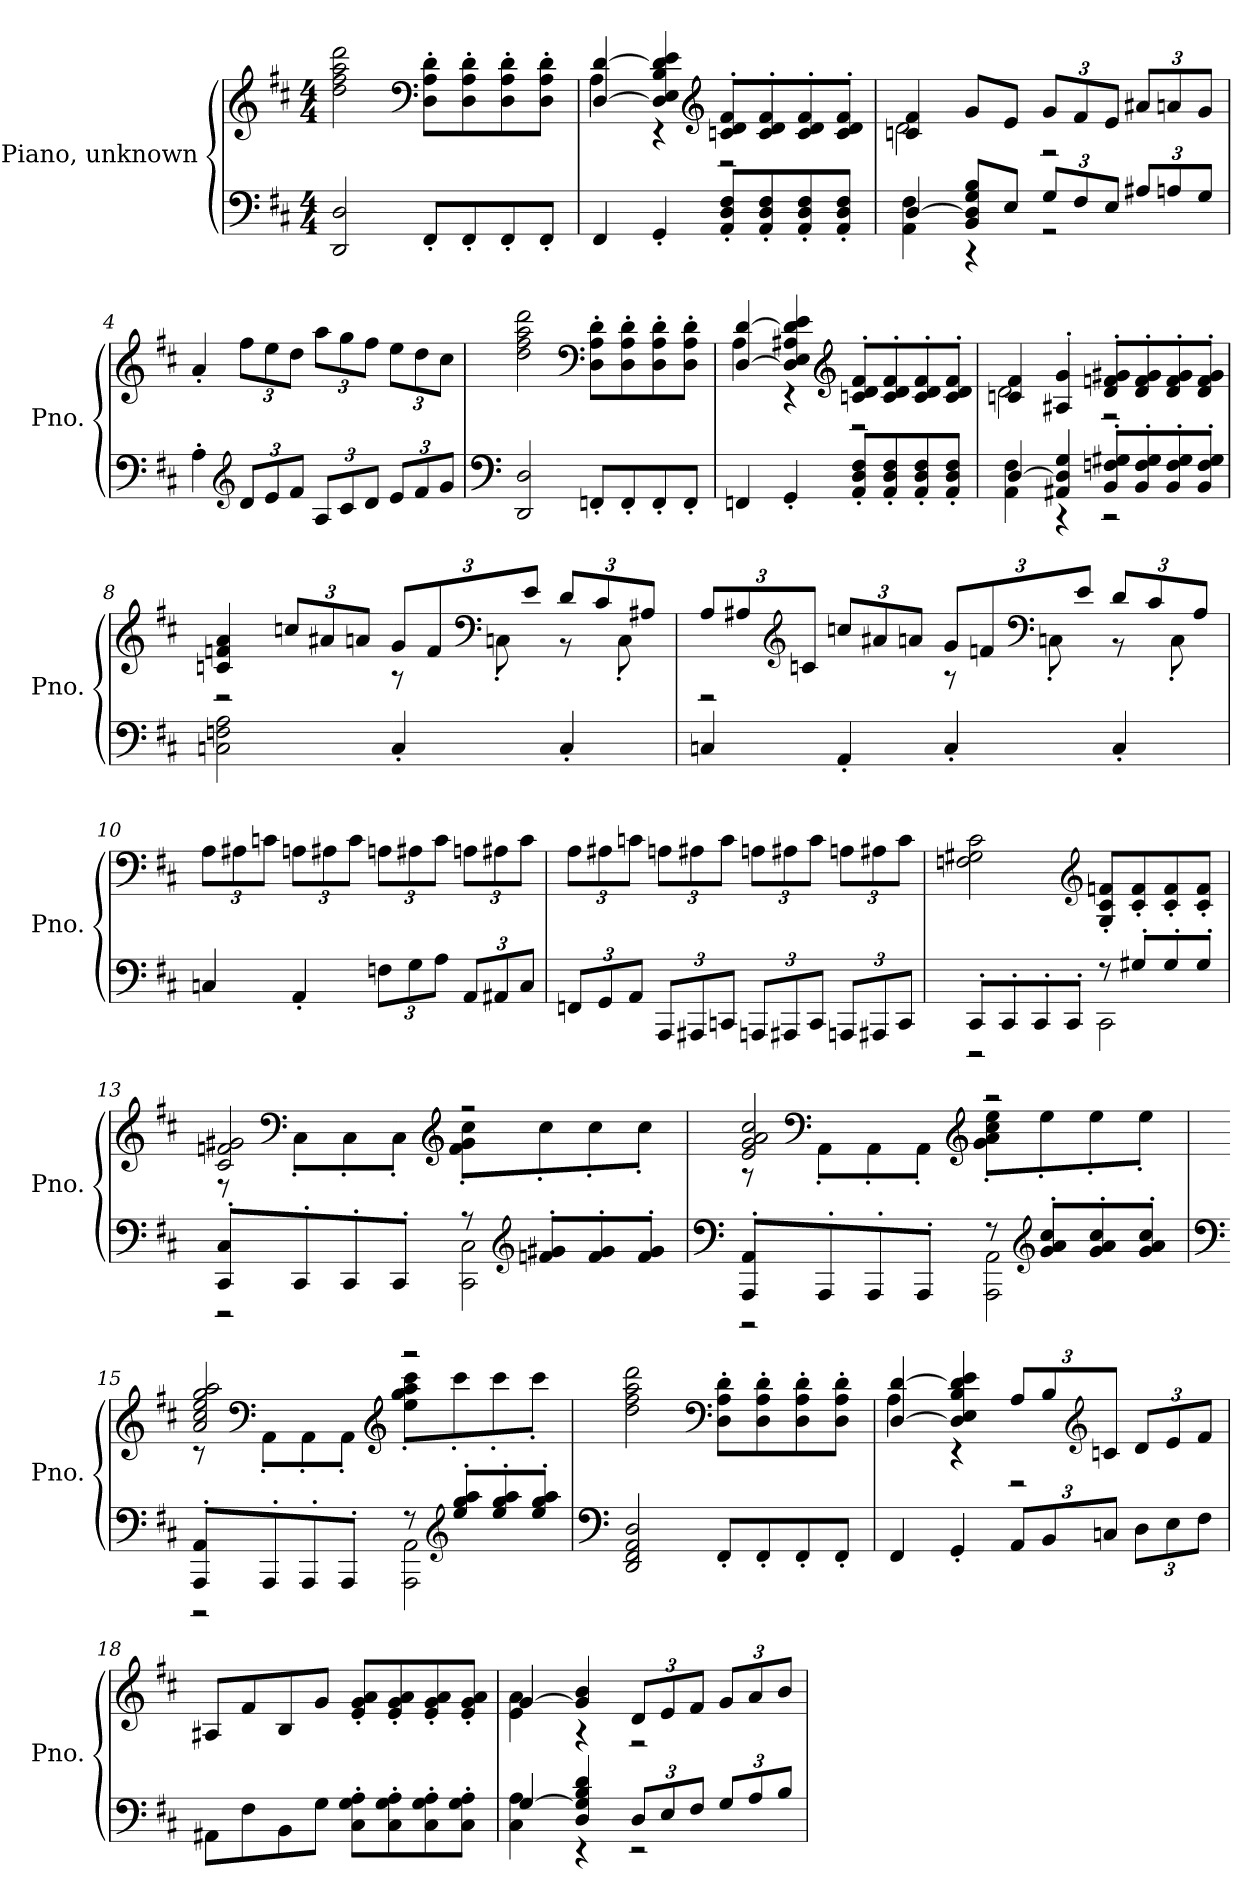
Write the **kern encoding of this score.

**kern	**kern
*part1	*part1
*staff2	*staff1
*I"Piano, unknown	*
*I'Pno.	*
*clefF4	*clefG2
*k[f#c#]	*k[f#c#]
*M4/4	*M4/4
*MM120	*MM120
=1	=1
2DD/ 2D/	2dd\ 2ff#\ 2aa\ 2ddd\
*	*clefF4
8FF#'/L	8D\' 8A\' 8d\'L
8FF#'/	8D\' 8A\' 8d\'
8FF#'/	8D\' 8A\' 8d\'
8FF#'/J	8D\' 8A\' 8d\'J
=2	=2
*	*^
4FF#/	[4D/ [4d/	4A\
4GG'/	4D/] 4E/ 4B/ 4d/] 4e/	4r
*	*clefG2	*
8AA/' 8D/' 8F#/'L	8cn/' 8d/' 8f#/'L	2r
8AA/' 8D/' 8F#/'	8c/' 8d/' 8f#/'	.
8AA/' 8D/' 8F#/'	8c/' 8d/' 8f#/'	.
8AA/' 8D/' 8F#/'J	8c/' 8d/' 8f#/'J	.
=3	=3	=3
*^	*	*
[4D/	4AA\ 4F#\	4cn/ 4f#/	2d\
8BB/ 8D/] 8G/ 8B/L	4r	8g/L	.
8E/J	.	8e/J	.
*Xbrackettup	*	*Xbrackettup	*
12G/L	2r	12g/L	2r
12F#/	.	12f#/	.
12E/J	.	12e/J	.
12A#X/L	.	12a#X/L	.
12An/	.	12an/	.
12G/J	.	12g/J	.
*v	*v	*	*
*	*v	*v
!!LO:LB:g=z
=4	=4
4A'\	4a'/
*clefG2	*
12d/L	12ff#\L
12e/	12ee\
12f#/J	12dd\J
12A/L	12aa\L
12c#/	12gg\
12d/J	12ff#\J
12e/L	12ee\L
12f#/	12dd\
12g/J	12cc#\J
=5	=5
*clefF4	*
2DD/ 2D/	2dd\ 2ff#\ 2aa\ 2ddd\
*	*clefF4
8FFn'/L	8D\' 8A\' 8d\'L
8FF'/	8D\' 8A\' 8d\'
8FF'/	8D\' 8A\' 8d\'
8FF'/J	8D\' 8A\' 8d\'J
=6	=6
*	*^
4FFn/	[4D/ [4d/	4A\
4GG'/	4D/] 4E/ 4A#X/ 4d/] 4e/	4r
*	*clefG2	*
8AA/' 8D/' 8F#/'L	8cn/' 8d/' 8f#/'L	2r
8AA/' 8D/' 8F#/'	8c/' 8d/' 8f#/'	.
8AA/' 8D/' 8F#/'	8c/' 8d/' 8f#/'	.
8AA/' 8D/' 8F#/'J	8c/' 8d/' 8f#/'J	.
!!LO:LB:g=z	!!
=7	=7	=7
*^	*	*
[4D/	4AA\ 4F#\	4cn/ 4f#/	2d\
4AA#X/ 4D/] 4G/	4r	4A#X/' 4g/'	.
8BB/' 8Fn/' 8G#X/'L	2r	8d/' 8fn/' 8g#X/'L	2r
8BB/' 8F/' 8G#/'	.	8d/' 8f/' 8g#/'	.
8BB/' 8F/' 8G#/'	.	8d/' 8f/' 8g#/'	.
8BB/' 8F/' 8G#/'J	.	8d/' 8f/' 8g#/'J	.
*v	*v	*	*
=8	=8	=8
2Cn\ 2Fn\ 2A\	4cn/ 4fn/ 4a/	2r
.	12ccn/L	.
.	12a#X/	.
.	12an/J	.
4C'/	12g/L	8r
.	12f/	.
*	*clefF4	*
.	.	8Cn'\
.	12e/J	.
4C'/	12d/L	8r
.	12c/	.
.	.	8C'\
.	12A#X/J	.
!!LO:LB:g=z	!!
=9	=9	=9
4Cn/	12A/L	2r
.	12A#X/	.
*	*clefG2	*
.	12cn/J	.
4AA'/	12ccn/L	.
.	12a#X/	.
.	12an/J	.
4C'/	12g/L	8r
.	12fn/	.
*	*clefF4	*
.	.	8Cn'\
.	12e/J	.
4C'/	12d/L	8r
.	12c/	.
.	.	8C'\
.	12A#/J	.
*	*v	*v
=10	=10
4Cn/	12A\L
.	12A#X\
.	12cn\J
4AA'/	12An\L
.	12A#X\
.	12c\J
12Fn\L	12An\L
12G\	12A#X\
12A\J	12c\J
12AA/L	12An\L
12AA#X/	12A#X\
12C/J	12c\J
!!LO:LB:g=z
=11	=11
12FFn/L	12A\L
12GG/	12A#X\
12AA/J	12cn\J
12AAA/L	12An\L
12AAA#X/	12A#X\
12CCn/J	12c\J
12AAAn/L	12An\L
12AAA#X/	12A#X\
12CC/J	12c\J
12AAAn/L	12An\L
12AAA#X/	12A#X\
12CC/J	12c\J
=12	=12
*^	*
8CC#'/L	2r	2Fn\ 2G#X\ 2c#\
8CC#'/	.	.
8CC#'/	.	.
8CC#'/J	.	.
*	*	*clefG2
8r	2CC#\	8G#/' 8c#/' 8fn/'L
8G#X'/L	.	8c#/' 8f/'
8G#'/	.	8c#/' 8f/'
8G#'/J	.	8c#/' 8f/'J
!!LO:LB:g=z
=13	=13	=13
*	*	*^
8CC#/' 8C#/'L	2r	2c#/ 2fn/ 2g#X/	8r
*	*	*clefF4	*
8CC#'/	.	.	8C#'\L
8CC#'/	.	.	8C#'\
8CC#'/J	.	.	8C#'\J
*	*	*clefG2	*
8r	2CC#\ 2C#\	2r	8f\' 8g#\' 8cc#\'L
*clefG2	*	*	*
8fn/' 8g#X/'L	.	.	8cc#'\
8f/' 8g#/'	.	.	8cc#'\
8f/' 8g#/'J	.	.	8cc#'\J
=14	=14	=14	=14
*clefF4	*	*	*
8AAA/' 8AA/'L	2r	2e/ 2g/ 2a/ 2cc#/	8r
*	*	*clefF4	*
8AAA'/	.	.	8AA'\L
8AAA'/	.	.	8AA'\
8AAA'/J	.	.	8AA'\J
*	*	*clefG2	*
8r	2AAA\ 2AA\	2r	8g\' 8a\' 8cc#\' 8ee\'L
*clefG2	*	*	*
8g/' 8a/' 8cc#/'L	.	.	8ee'\
8g/' 8a/' 8cc#/'	.	.	8ee'\
8g/' 8a/' 8cc#/'J	.	.	8ee'\J
!!LO:PB:g=z	!!
=15	=15	=15	=15
*clefF4	*	*	*
8AAA/' 8AA/'L	2r	2a/ 2cc#/ 2ee/ 2gg/ 2aa/	8r
*	*	*clefF4	*
8AAA'/	.	.	8AA'\L
8AAA'/	.	.	8AA'\
8AAA'/J	.	.	8AA'\J
*	*	*clefG2	*
8r	2AAA\ 2AA\	2r	8ee\' 8gg\' 8aa\' 8ccc#\'L
*clefG2	*	*	*
8ee/' 8gg/' 8aa/'L	.	.	8ccc#'\
8ee/' 8gg/' 8aa/'	.	.	8ccc#'\
8ee/' 8gg/' 8aa/'J	.	.	8ccc#'\J
*v	*v	*	*
*	*v	*v
=16	=16
*clefF4	*
2DD/ 2FF#/ 2AA/ 2D/	2dd\ 2ff#\ 2aa\ 2ddd\
*	*clefF4
8FF#'/L	8D\' 8A\' 8d\'L
8FF#'/	8D\' 8A\' 8d\'
8FF#'/	8D\' 8A\' 8d\'
8FF#'/J	8D\' 8A\' 8d\'J
=17	=17
*	*^
4FF#/	[4D/ [4d/	4A\
4GG'/	4D/] 4E/ 4B/ 4d/] 4e/	4r
12AA/L	12A/L	2r
12BB/	12B/	.
*	*clefG2	*
12Cn/J	12cn/J	.
12D\L	12d/L	.
12E\	12e/	.
12F#\J	12f#/J	.
*	*v	*v
!!LO:LB:g=z
=18	=18
8AA#X\L	8A#X/L
8F#\	8f#/
8BB\	8B/
8G\J	8g/J
8C#\' 8G\' 8A\'L	8e/' 8g/' 8a/'L
8C#\' 8G\' 8A\'	8e/' 8g/' 8a/'
8C#\' 8G\' 8A\'	8e/' 8g/' 8a/'
8C#\' 8G\' 8A\'J	8e/' 8g/' 8a/'J
=19	=19
*^	*^
[4G/	4C#\ 4A\	[4g/	4e\ 4a\
4D/ 4G/] 4B/ 4d/	4r	4g/] 4b/	4r
12D/L	2r	12d/L	2r
12E/	.	12e/	.
12F#/J	.	12f#/J	.
12G/L	.	12g/L	.
12A/	.	12a/	.
12B/J	.	12b/J	.
*v	*v	*	*
*	*v	*v
=	=
*-	*-
